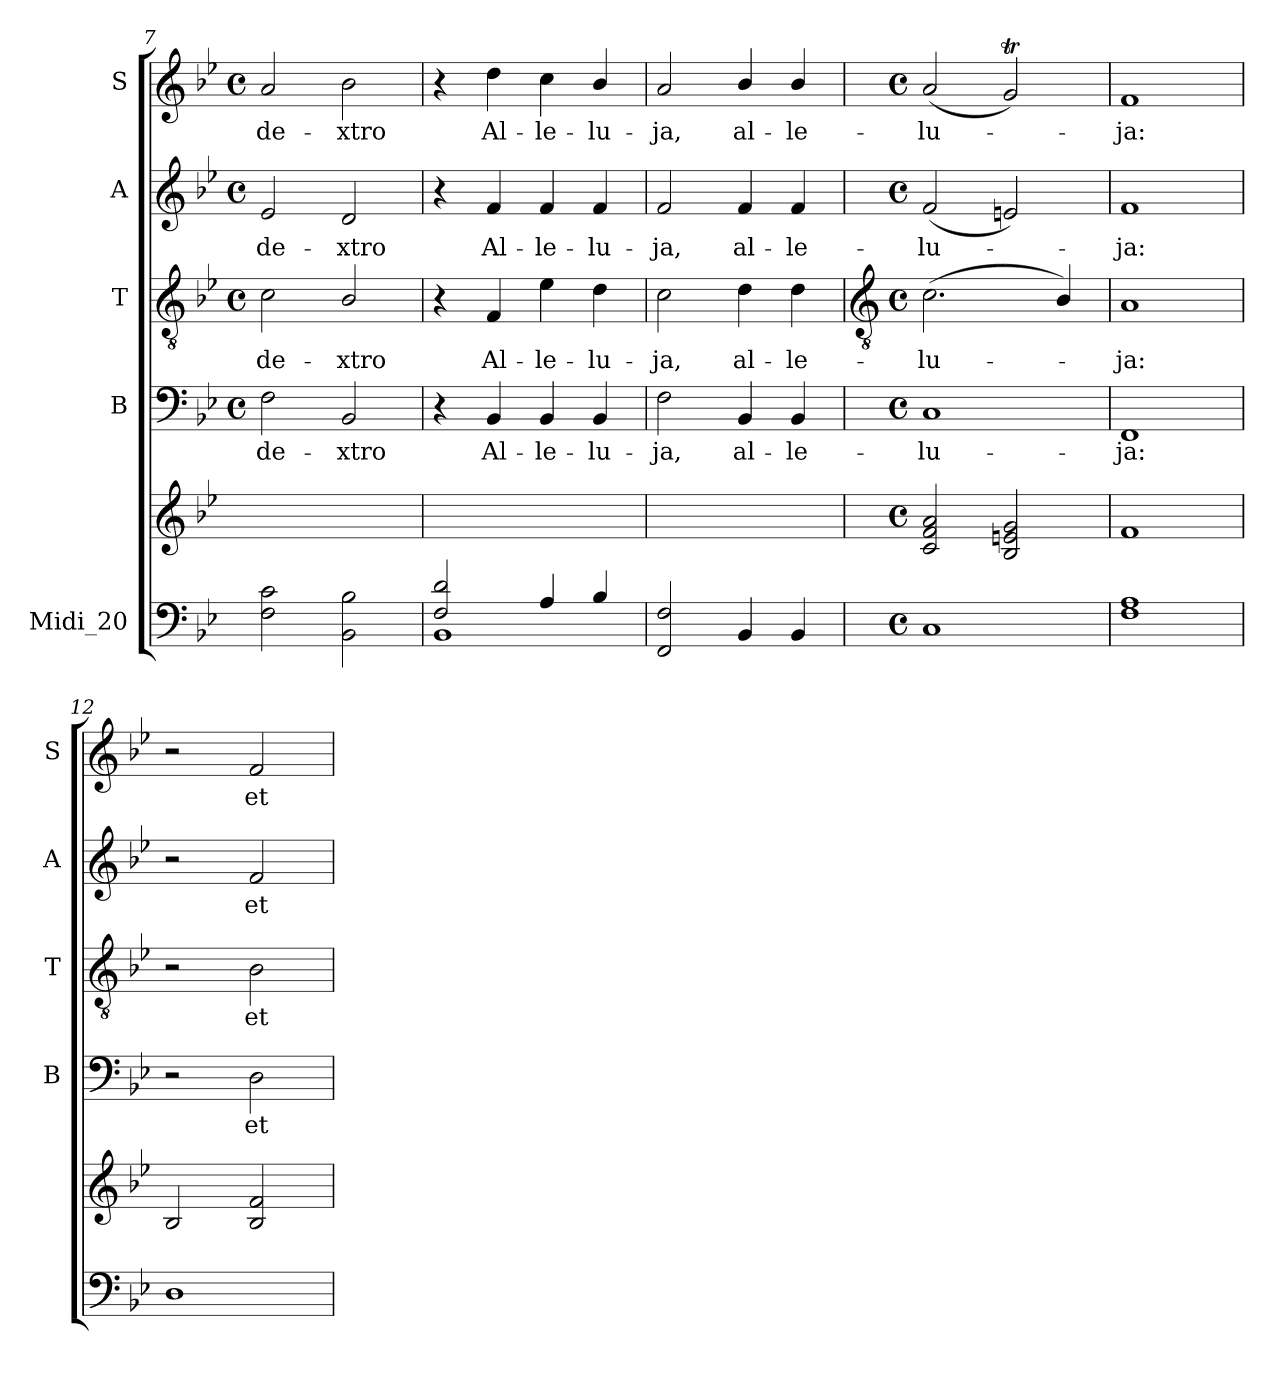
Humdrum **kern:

**kern	**kern	**kern	**text	**kern	**text	**kern	**text	**kern	**text
*part5	*part5	*part4	*part4	*part3	*part3	*part2	*part2	*part1	*part1
*staff6	*staff5	*staff4	*staff4	*staff3	*staff3	*staff2	*staff2	*staff1	*staff1
*I"Midi_20	*	*I"B	*	*I"T	*	*I"A	*	*I"S	*
*	*	*I'B	*	*I'T	*	*I'A	*	*I'S	*
*clefF4	*clefG2	*clefF4	*	*clefGv2	*	*clefG2	*	*clefG2	*
*k[b-e-]	*k[b-e-]	*k[b-e-]	*	*k[b-e-]	*	*k[b-e-]	*	*k[b-e-]	*
*B-:	*B-:	*B-:	*	*B-:	*	*B-:	*	*B-:	*
*	*	*M4/4	*	*M4/4	*	*M4/4	*	*M4/4	*
*	*	*met(c)	*	*met(c)	*	*met(c)	*	*met(c)	*
=7	=7	=7	=7	=7	=7	=7	=7	=7	=7
*^	*	*	*	*	*	*	*	*	*
!	!	!	!	!LO:LY:b	!	!LO:LY:b	!	!LO:LY:b	!	!LO:LY:b
1ryy	2F 2c	1ryy	2F	de-	2c	de-	2e-	de-	2a	de-
!	!	!	!	!LO:LY:b	!	!LO:LY:b	!	!LO:LY:b	!	!LO:LY:b
.	2BB- 2B-	.	2BB-	-xtro	2B-/	-xtro	2d	-xtro	2b-	-xtro
=8	=8	=8	=8	=8	=8	=8	=8	=8	=8	=8
2F/ 2d/	1BB-	1ryy	4r	.	4r	.	4r	.	4r	.
!	!	!	!	!LO:LY:b	!	!LO:LY:b	!	!LO:LY:b	!	!LO:LY:b
.	.	.	4BB-	Al-	4F	Al-	4f	Al-	4dd	Al-
!	!	!	!	!LO:LY:b	!	!LO:LY:b	!	!LO:LY:b	!	!LO:LY:b
4A/	.	.	4BB-	-le-	4e-	-le-	4f	-le-	4cc	-le-
!	!	!	!	!LO:LY:b	!	!LO:LY:b	!	!LO:LY:b	!	!LO:LY:b
4B-/	.	.	4BB-	-lu-	4d	-lu-	4f	-lu-	4b-/	-lu-
=9	=9	=9	=9	=9	=9	=9	=9	=9	=9	=9
!	!	!	!	!LO:LY:b	!	!LO:LY:b	!	!LO:LY:b	!	!LO:LY:b
1ryy	2FF 2F	1ryy	2F	-ja,	2c	-ja,	2f	-ja,	2a	-ja,
!	!	!	!	!LO:LY:b	!	!LO:LY:b	!	!LO:LY:b	!	!LO:LY:b
.	4BB-	.	4BB-	al-	4d	al-	4f	al-	4b-/	al-
!	!	!	!	!LO:LY:b	!	!LO:LY:b	!	!LO:LY:b	!	!LO:LY:b
.	4BB-	.	4BB-	-le-	4d	-le-	4f	-le-	4b-/	-le-
*v	*v	*	*	*	*	*	*	*	*	*
!!LO:LB:g=z
=10	=10	=10	=10	=10	=10	=10	=10	=10	=10
*	*	*	*	*clefGv2	*	*	*	*	*
*M4/4	*M4/4	*M4/4	*	*M4/4	*	*M4/4	*	*M4/4	*
*met(c)	*met(c)	*met(c)	*	*met(c)	*	*met(c)	*	*met(c)	*
*^	*	*	*	*	*	*	*	*	*
!	!	!	!	!LO:LY:b	!	!LO:LY:b	!	!LO:LY:b	!	!LO:LY:b
*v	*v	*	*	*	*	*	*	*	*	*
1C	2c 2f 2a	1C	-lu-	(<2.c	-lu-	(<2f	-lu-	(<2a	-lu-
.	2B- 2en 2g	.	.	.	.	2en)	.	2gT)	.
.	.	.	.	4B-/)	.	.	.	.	.
=11	=11	=11	=11	=11	=11	=11	=11	=11	=11
!	!	!	!LO:LY:b	!	!LO:LY:b	!	!LO:LY:b	!	!LO:LY:b
1F 1A	1f	1FF	-ja:	1A	ja:	1f	ja:	1f	ja:
=12	=12	=12	=12	=12	=12	=12	=12	=12	=12
1D	2B-	2r	.	2r	.	2r	.	2r	.
!	!	!	!LO:LY:b	!	!LO:LY:b	!	!LO:LY:b	!	!LO:LY:b
.	2B- 2f	2D	et	2B-	et	2f	et	2f	et
=	=	=	=	=	=	=	=	=	=
*-	*-	*-	*-	*-	*-	*-	*-	*-	*-
